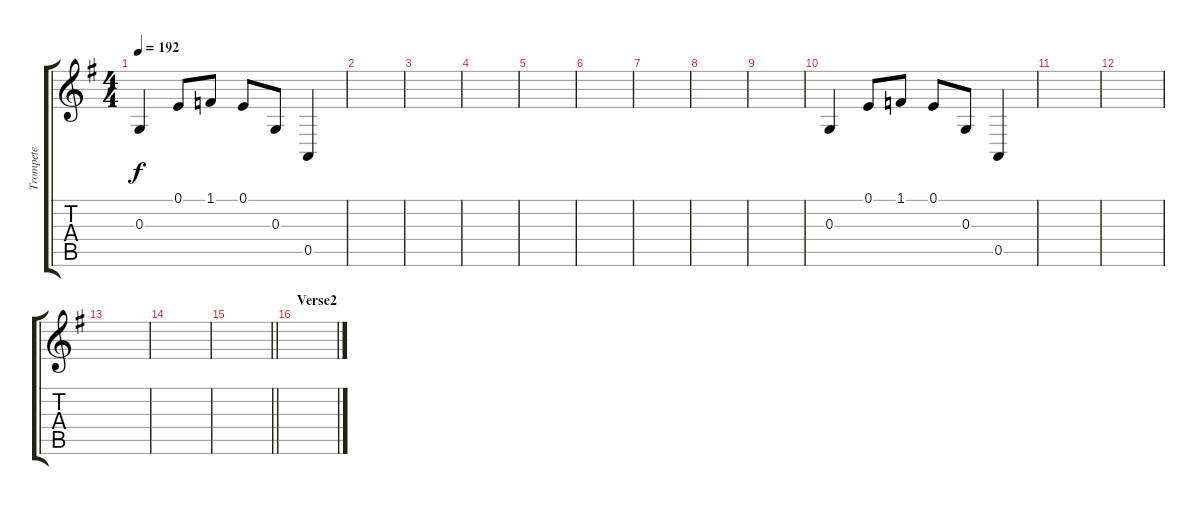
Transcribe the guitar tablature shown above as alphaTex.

\track ("Trompete" "Trompete") {instrument trumpet}
\staff {score tabs}
\tuning (E4 B3 G3 D3 A2 E2) {hide}
\ts (4 4)
\tempo 192
\clef g2
\ks g
0.3.4{dy f} 0.1.8 1.1.8 0.1.8 0.3.8 0.5.4 |
|
|
|
|
|
|
|
|
0.3.4 0.1.8 1.1.8 0.1.8 0.3.8 0.5.4 |
|
|
|
|
\barLineRight lightlight
|
\section ("" "Verse2")
